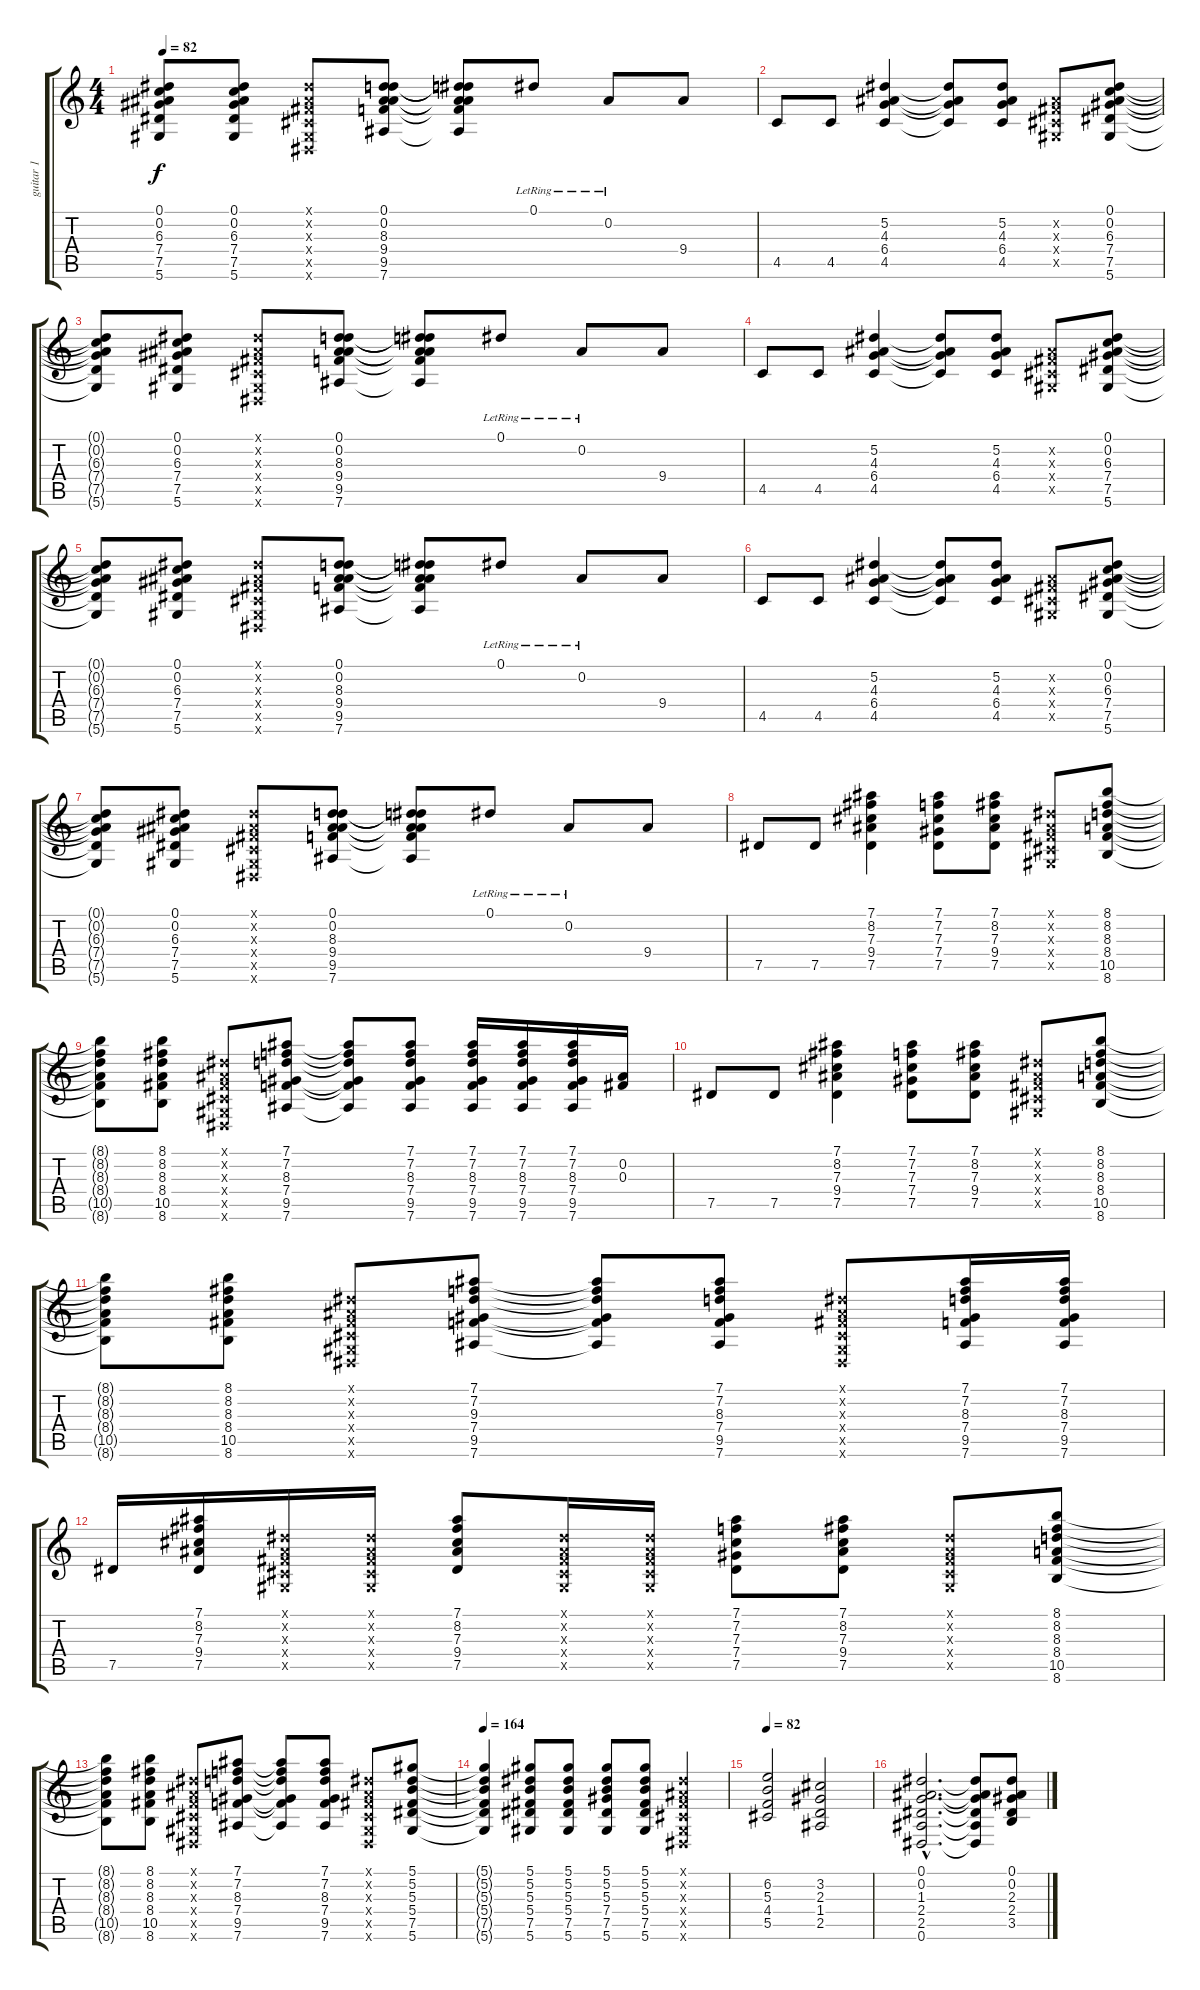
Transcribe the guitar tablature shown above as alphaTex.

\track ("guitar 1" "guitar 1") {instrument electricguitarclean}
\staff {score tabs}
\tuning (Eb4 Bb3 Gb3 Db3 Ab2 Eb2) {hide}
\ts (4 4)
\tempo 82
\clef g2
\ks c
(0.1{t} 0.2{t} 6.3{t} 7.4{t} 7.5{t} 5.6{t}).8{dy f} (0.1 0.2 6.3 7.4 7.5 5.6).8 (0.1{x} 0.2{x} 0.3{x} 0.4{x} 0.5{x} 0.6{x}).8 (0.1 0.2 8.3 9.4 9.5 7.6).8 (0.1{t} 0.2{t} 8.3{t} 9.4{t} 9.5{t} 7.6{t}).8 0.1{lr}.8 0.2{lr}.8 9.4.8 |
4.5.8 4.5.8 (5.2 4.3 6.4 4.5).4 (5.2{t} 4.3{t} 6.4{t} 4.5{t}).8 (5.2 4.3 6.4 4.5).8 (0.2{x} 0.3{x} 0.4{x} 0.5{x}).8 (0.1 0.2 6.3 7.4 7.5 5.6).8 |
(0.1{t} 0.2{t} 6.3{t} 7.4{t} 7.5{t} 5.6{t}).8 (0.1 0.2 6.3 7.4 7.5 5.6).8 (0.1{x} 0.2{x} 0.3{x} 0.4{x} 0.5{x} 0.6{x}).8 (0.1 0.2 8.3 9.4 9.5 7.6).8 (0.1{t} 0.2{t} 8.3{t} 9.4{t} 9.5{t} 7.6{t}).8 0.1{lr}.8 0.2{lr}.8 9.4.8 |
4.5.8 4.5.8 (5.2 4.3 6.4 4.5).4 (5.2{t} 4.3{t} 6.4{t} 4.5{t}).8 (5.2 4.3 6.4 4.5).8 (0.2{x} 0.3{x} 0.4{x} 0.5{x}).8 (0.1 0.2 6.3 7.4 7.5 5.6).8 |
(0.1{t} 0.2{t} 6.3{t} 7.4{t} 7.5{t} 5.6{t}).8 (0.1 0.2 6.3 7.4 7.5 5.6).8 (0.1{x} 0.2{x} 0.3{x} 0.4{x} 0.5{x} 0.6{x}).8 (0.1 0.2 8.3 9.4 9.5 7.6).8 (0.1{t} 0.2{t} 8.3{t} 9.4{t} 9.5{t} 7.6{t}).8 0.1{lr}.8 0.2{lr}.8 9.4.8 |
4.5.8 4.5.8 (5.2 4.3 6.4 4.5).4 (5.2{t} 4.3{t} 6.4{t} 4.5{t}).8 (5.2 4.3 6.4 4.5).8 (0.2{x} 0.3{x} 0.4{x} 0.5{x}).8 (0.1 0.2 6.3 7.4 7.5 5.6).8 |
(0.1{t} 0.2{t} 6.3{t} 7.4{t} 7.5{t} 5.6{t}).8 (0.1 0.2 6.3 7.4 7.5 5.6).8 (0.1{x} 0.2{x} 0.3{x} 0.4{x} 0.5{x} 0.6{x}).8 (0.1 0.2 8.3 9.4 9.5 7.6).8 (0.1{t} 0.2{t} 8.3{t} 9.4{t} 9.5{t} 7.6{t}).8 0.1{lr}.8 0.2{lr}.8 9.4.8 |
7.5.8 7.5.8 (7.1 8.2 7.3 9.4 7.5).4 (7.1 7.2 7.3 7.4 7.5).8 (7.1 8.2 7.3 9.4 7.5).8 (0.1{x} 0.2{x} 0.3{x} 0.4{x} 0.5{x}).8 (8.1 8.2 8.3 8.4 10.5 8.6).8 |
(8.1{t} 8.2{t} 8.3{t} 8.4{t} 10.5{t} 8.6{t}).8 (8.1 8.2 8.3 8.4 10.5 8.6).8 (0.1{x} 0.2{x} 0.3{x} 0.4{x} 0.5{x} 0.6{x}).8 (7.1 7.2 8.3 7.4 9.5 7.6).8 (7.1{t} 7.2{t} 8.3{t} 7.4{t} 9.5{t} 7.6{t}).8 (7.1 7.2 8.3 7.4 9.5 7.6).8 (7.1 7.2 8.3 7.4 9.5 7.6).16 (7.1 7.2 8.3 7.4 9.5 7.6).16 (7.1 7.2 8.3 7.4 9.5 7.6).16 (0.2 0.3).16 |
7.5.8 7.5.8 (7.1 8.2 7.3 9.4 7.5).4 (7.1 7.2 7.3 7.4 7.5).8 (7.1 8.2 7.3 9.4 7.5).8 (0.1{x} 0.2{x} 0.3{x} 0.4{x} 0.5{x}).8 (8.1 8.2 8.3 8.4 10.5 8.6).8 |
(8.1{t} 8.2{t} 8.3{t} 8.4{t} 10.5{t} 8.6{t}).8 (8.1 8.2 8.3 8.4 10.5 8.6).8 (0.1{x} 0.2{x} 0.3{x} 0.4{x} 0.5{x} 0.6{x}).8 (7.1 7.2 9.3 7.4 9.5 7.6).8 (7.1{t} 7.2{t} 9.3{t} 7.4{t} 9.5{t} 7.6{t}).8 (7.1 7.2 8.3 7.4 9.5 7.6).8 (0.1{x} 0.2{x} 0.3{x} 0.4{x} 0.5{x} 0.6{x}).8 (7.1 7.2 8.3 7.4 9.5 7.6).16 (7.1 7.2 8.3 7.4 9.5 7.6).16 |
7.5.16 (7.1 8.2 7.3 9.4 7.5).16 (0.1{x} 0.2{x} 0.3{x} 0.4{x} 0.5{x}).16 (0.1{x} 0.2{x} 0.3{x} 0.4{x} 0.5{x}).16 (7.1 8.2 7.3 9.4 7.5).8 (0.1{x} 0.2{x} 0.3{x} 0.4{x} 0.5{x}).16 (0.1{x} 0.2{x} 0.3{x} 0.4{x} 0.5{x}).16 (7.1 7.2 7.3 7.4 7.5).8 (7.1 8.2 7.3 9.4 7.5).8 (0.1{x} 0.2{x} 0.3{x} 0.4{x} 0.5{x}).8 (8.1 8.2 8.3 8.4 10.5 8.6).8 |
(8.1{t} 8.2{t} 8.3{t} 8.4{t} 10.5{t} 8.6{t}).8 (8.1 8.2 8.3 8.4 10.5 8.6).8 (0.1{x} 0.2{x} 0.3{x} 0.4{x} 0.5{x} 0.6{x}).8 (7.1 7.2 8.3 7.4 9.5 7.6).8 (7.1{t} 7.2{t} 8.3{t} 7.4{t} 9.5{t} 7.6{t}).8 (7.1 7.2 8.3 7.4 9.5 7.6).8 (0.1{x} 0.2{x} 0.3{x} 0.4{x} 0.5{x} 0.6{x}).8 (5.1 5.2 5.3 5.4 7.5 5.6).8 |
\tempo 164
(5.1{t} 5.2{t} 5.3{t} 5.4{t} 7.5{t} 5.6{t}).4 (5.1 5.2 5.3 5.4 7.5 5.6).8 (5.1 5.2 5.3 5.4 7.5 5.6).8 (5.1 5.2 5.3 7.4 7.5 5.6).8 (5.1 5.2 5.3 5.4 7.5 5.6).8 (0.1{x} 0.2{x} 0.3{x} 0.4{x} 0.5{x} 0.6{x}).4 |
\tempo 82
(6.2 5.3 4.4 5.5).2 (3.2 2.3 1.4 2.5).2 |
(0.1{hac} 0.2{hac} 1.3{hac} 2.4{hac} 2.5{hac} 0.6{hac}).2{d} (0.1{t} 0.2{t} 1.3{t} 2.4{t} 2.5{t} 0.6{t}).8 (0.1 0.2 2.3 2.4 3.5).8
